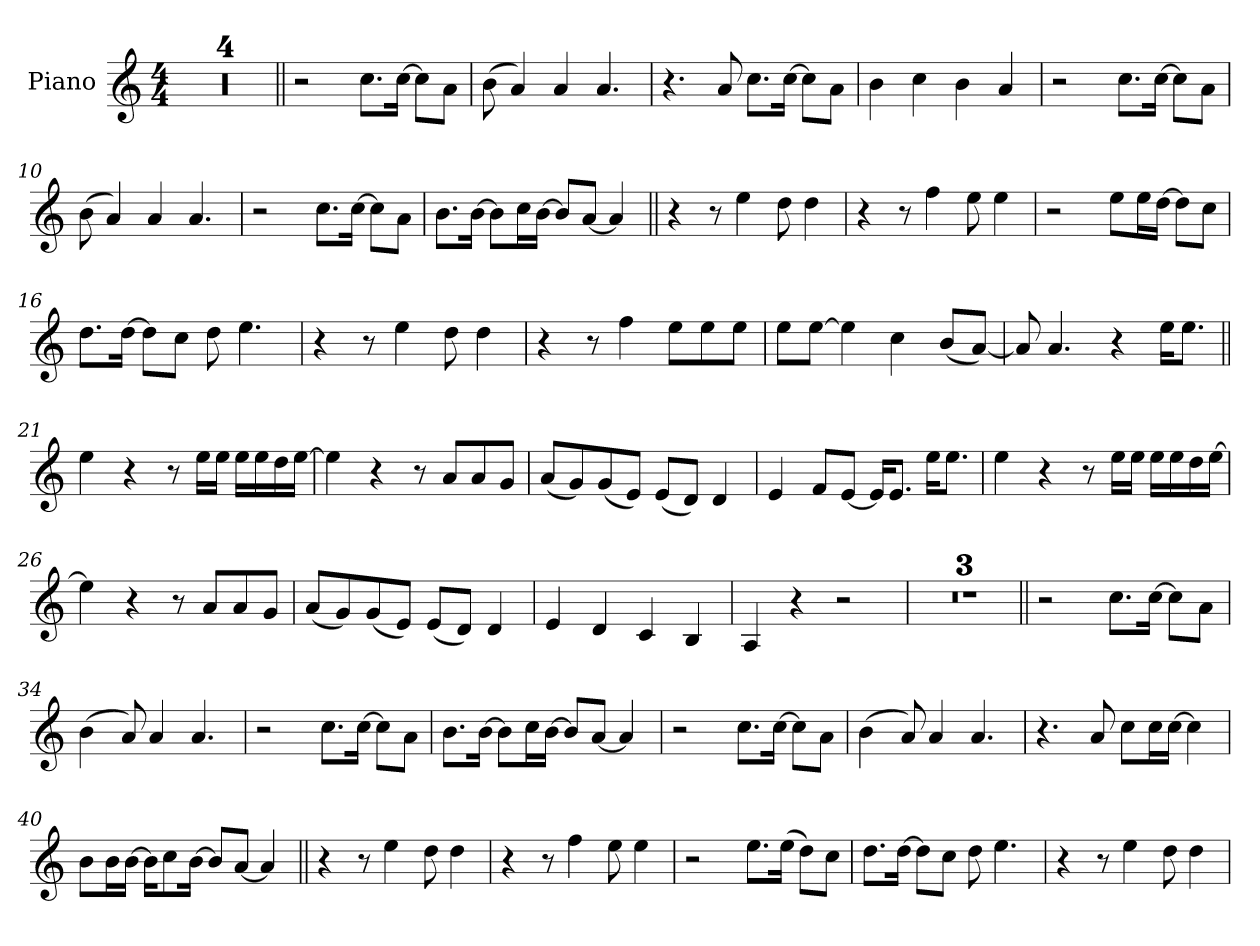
**kern
*part1
*staff1
*I"Piano
*I'Pno.
*clefG2
*k[]
*M4/4
=1
1r
=2
1r
=3
1r
=4
1r
=5||
*MM100
2r
8.ccL
[16ccJk
8ccL]
8aJ
=6
(8b
4a)
4a
4.a
=7
4.r
8a
8.ccL
[16ccJk
8ccL]
8aJ
=8
4b
4cc
4b
4a
=9
2r
8.ccL
[16ccJk
8ccL]
8aJ
=10
(8b
4a)
4a
4.a
=11
2r
8.ccL
[16ccJk
8ccL]
8aJ
=12
8.bL
[16bJk
8bL]
16ccL
[16bJJ
8bL]
[8aJ
4a]
=13||
4r
8r
4ee
8dd
4dd
=14
4r
8r
4ff
8ee
4ee
=15
2r
8eeL
16eeL
[16ddJJ
8ddL]
8ccJ
=16
8.ddL
[16ddJk
8ddL]
8ccJ
8dd
4.ee
=17
4r
8r
4ee
8dd
4dd
=18
4r
8r
4ff
8eeL
8ee
8eeJ
=19
8eeL
[8eeJ
4ee]
4cc
(8bL
[8aJ)
=20
8a]
4.a
4r
16ee!KL
8.ee!J
=21||
4ee!
4r
8r
16ee!LL
16ee!JJ
16ee!LL
16ee!
16dd!
[16ee!JJ
=22
4ee!]
4r
8r
8aL
8a
8gJ
=23
(8aL
8g)
(8g
8eJ)
(8eL
8dJ)
4d
=24
4e
8fL
[8eJ
16eKL]
8.eJ
16ee!KL
8.ee!J
=25
4ee!
4r
8r
16ee!LL
16ee!JJ
16ee!LL
16ee!
16dd!
[16ee!JJ
=26
4ee!]
4r
8r
8aL
8a
8gJ
=27
(8aL
8g)
(8g
8eJ)
(8eL
8dJ)
4d
=28
4e
4d
4c
4B
=29
4A
4r
2r
=30
1r
=31
1r
=32
1r
=33||
2r
8.ccL
[16ccJk
8ccL]
8aJ
=34
(4b
8a)
4a
4.a
=35
2r
8.ccL
[16ccJk
8ccL]
8aJ
=36
8.bL
[16bJk
8bL]
16ccL
[16bJJ
8bL]
[8aJ
4a]
=37
2r
8.ccL
[16ccJk
8ccL]
8aJ
=38
(4b
8a)
4a
4.a
=39
4.r
8a
8ccL
16ccL
[16ccJJ
4cc]
=40
8bL
16bL
[16bJJ
16bKL]
8cc
[16bJk
8bL]
[8aJ
4a]
=41||
4r
8r
4ee
8dd
4dd
=42
4r
8r
4ff
8ee
4ee
=43
2r
8.eeL
(16eeJk
8ddL)
8ccJ
=44
8.ddL
[16ddJk
8ddL]
8ccJ
8dd
4.ee
=45
4r
8r
4ee
8dd
4dd
=
*-
